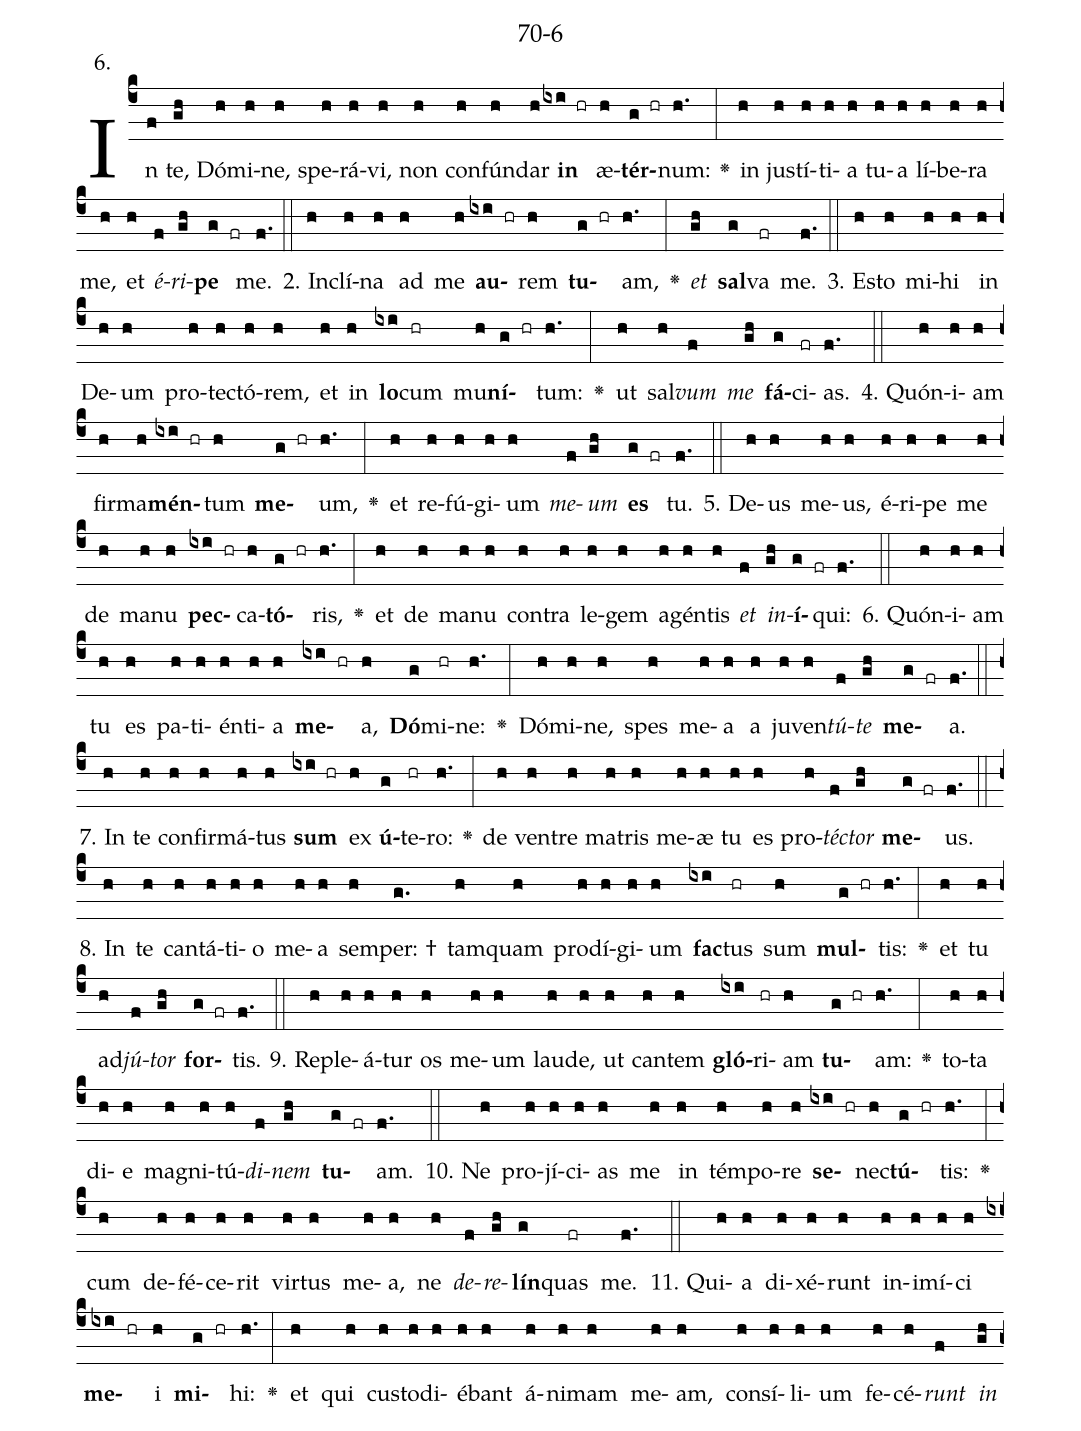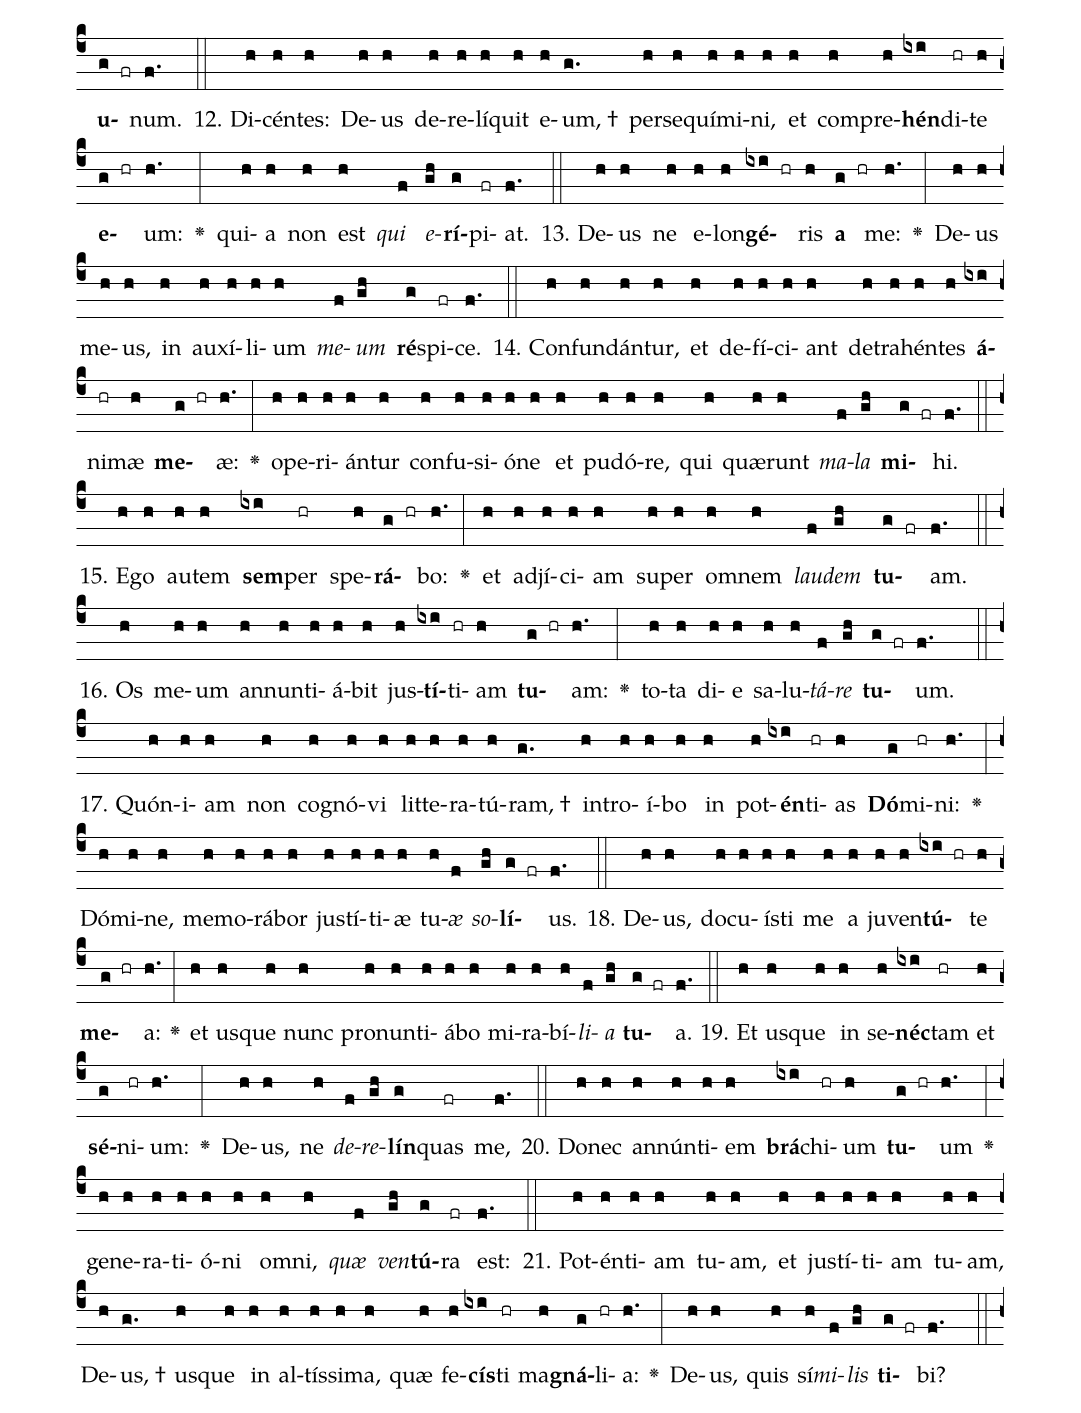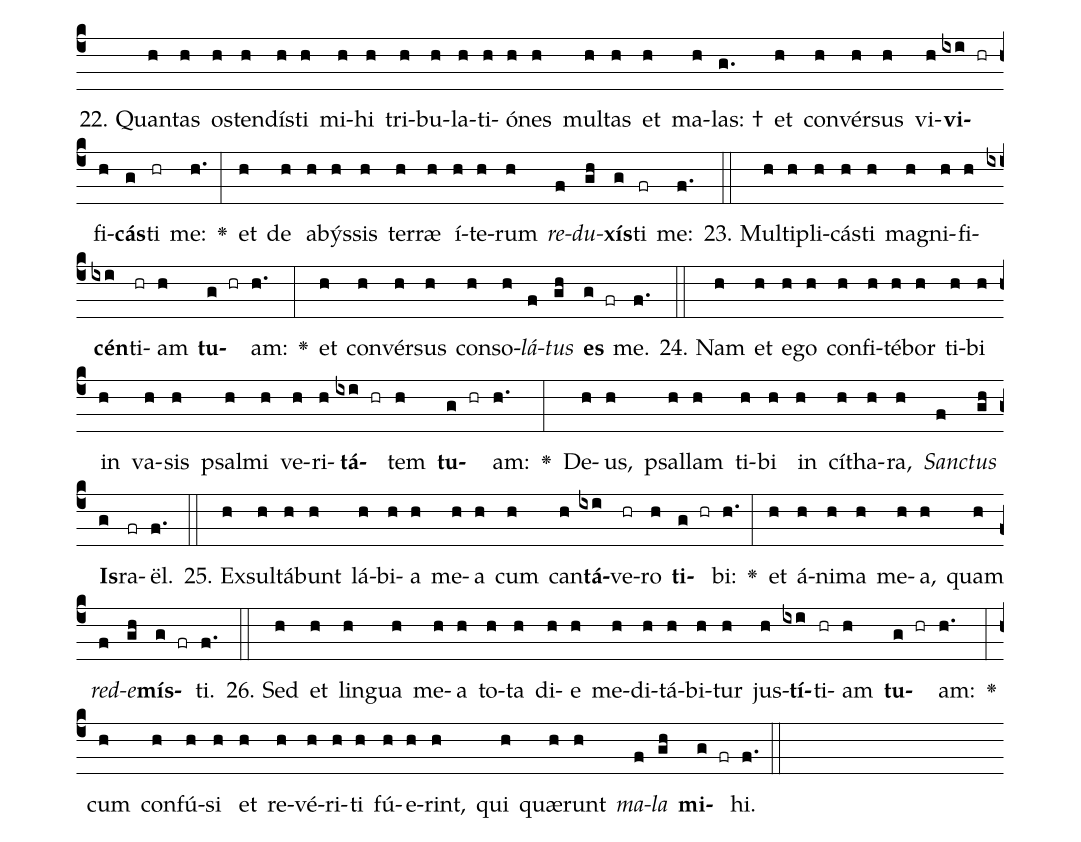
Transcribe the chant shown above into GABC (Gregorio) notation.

name: 70-6;
annotation: 6.;
%%
(c4)In(f) te,(gh) Dó(h)mi(h)ne,(h) spe(h)rá(h)vi,(h) non(h) con(h)fún(h)dar(h) <b>in</b>(ixi hr) æ(h)<b>tér</b>(g hr)num:(h.) <v>\greheightstar</v>(:) in(h) jus(h)tí(h)ti(h)a(h) tu(h)a(h) lí(h)be(h)ra(h) me,(h) et(h) <i>é</i>(f)<i>ri</i>(gh)<b>pe</b>(g fr) me.(f.) (::)
2. In(h)clí(h)na(h) ad(h) me(h) <b>au</b>(ixi hr)rem(h) <b>tu</b>(g hr)am,(h.) <v>\greheightstar</v>(:) <i>et</i>(gh) <b>sal</b>(g)va(fr) me.(f.) (::)
3. Es(h)to(h) mi(h)hi(h) in(h) De(h)um(h) pro(h)tec(h)tó(h)rem,(h) et(h) in(h) <b>lo</b>(ixi)cum(hr) mu(h)<b>ní</b>(g hr)tum:(h.) <v>\greheightstar</v>(:) ut(h) sal(h)<i>vum</i>(f) <i>me</i>(gh) <b>fá</b>(g)ci(fr)as.(f.) (::)
4. Quón(h)i(h)am(h) fir(h)ma(h)<b>mén</b>(ixi hr)tum(h) <b>me</b>(g hr)um,(h.) <v>\greheightstar</v>(:) et(h) re(h)fú(h)gi(h)um(h) <i>me</i>(f)<i>um</i>(gh) <b>es</b>(g fr) tu.(f.) (::)
5. De(h)us(h) me(h)us,(h) é(h)ri(h)pe(h) me(h) de(h) ma(h)nu(h) <b>pec</b>(ixi hr)ca(h)<b>tó</b>(g hr)ris,(h.) <v>\greheightstar</v>(:) et(h) de(h) ma(h)nu(h) con(h)tra(h) le(h)gem(h) a(h)gén(h)tis(h) <i>et</i>(f) <i>in</i>(gh)<b>í</b>(g fr)qui:(f.) (::)
6. Quón(h)i(h)am(h) tu(h) es(h) pa(h)ti(h)én(h)ti(h)a(h) <b>me</b>(ixi hr)a,(h) <b>Dó</b>(g)mi(hr)ne:(h.) <v>\greheightstar</v>(:) Dó(h)mi(h)ne,(h) spes(h) me(h)a(h) a(h) ju(h)ven(h)<i>tú</i>(f)<i>te</i>(gh) <b>me</b>(g fr)a.(f.) (::)
7. In(h) te(h) con(h)fir(h)má(h)tus(h) <b>sum</b>(ixi hr) ex(h) <b>ú</b>(g)te(hr)ro:(h.) <v>\greheightstar</v>(:) de(h) ven(h)tre(h) ma(h)tris(h) me(h)æ(h) tu(h) es(h) pro(h)<i>téc</i>(f)<i>tor</i>(gh) <b>me</b>(g fr)us.(f.) (::)
8. In(h) te(h) can(h)tá(h)ti(h)o(h) me(h)a(h) sem(h)per: †(g.) tam(h)quam(h) prod(h)í(h)gi(h)um(h) <b>fac</b>(ixi)tus(hr) sum(h) <b>mul</b>(g hr)tis:(h.) <v>\greheightstar</v>(:) et(h) tu(h) ad(h)<i>jú</i>(f)<i>tor</i>(gh) <b>for</b>(g fr)tis.(f.) (::)
9. Re(h)ple(h)á(h)tur(h) os(h) me(h)um(h) lau(h)de,(h) ut(h) can(h)tem(h) <b>gló</b>(ixi)ri(hr)am(h) <b>tu</b>(g hr)am:(h.) <v>\greheightstar</v>(:) to(h)ta(h) di(h)e(h) ma(h)gni(h)tú(h)<i>di</i>(f)<i>nem</i>(gh) <b>tu</b>(g fr)am.(f.) (::)
10. Ne(h) pro(h)jí(h)ci(h)as(h) me(h) in(h) tém(h)po(h)re(h) <b>se</b>(ixi hr)nec(h)<b>tú</b>(g hr)tis:(h.) <v>\greheightstar</v>(:) cum(h) de(h)fé(h)ce(h)rit(h) vir(h)tus(h) me(h)a,(h) ne(h) <i>de</i>(f)<i>re</i>(gh)<b>lín</b>(g)quas(fr) me.(f.) (::)
11. Qui(h)a(h) di(h)xé(h)runt(h) in(h)i(h)mí(h)ci(h) <b>me</b>(ixi hr)i(h) <b>mi</b>(g hr)hi:(h.) <v>\greheightstar</v>(:) et(h) qui(h) cus(h)to(h)di(h)é(h)bant(h) á(h)ni(h)mam(h) me(h)am,(h) con(h)sí(h)li(h)um(h) fe(h)cé(h)<i>runt</i>(f) <i>in</i>(gh) <b>u</b>(g fr)num.(f.) (::)
12. Di(h)cén(h)tes:(h) De(h)us(h) de(h)re(h)lí(h)quit(h) e(h)um, †(g.) per(h)se(h)quí(h)mi(h)ni,(h) et(h) com(h)pre(h)<b>hén</b>(ixi)di(hr)te(h) <b>e</b>(g hr)um:(h.) <v>\greheightstar</v>(:) qui(h)a(h) non(h) est(h) <i>qui</i>(f) <i>e</i>(gh)<b>rí</b>(g)pi(fr)at.(f.) (::)
13. De(h)us(h) ne(h) e(h)lon(h)<b>gé</b>(ixi hr)ris(h) <b>a</b>(g hr) me:(h.) <v>\greheightstar</v>(:) De(h)us(h) me(h)us,(h) in(h) au(h)xí(h)li(h)um(h) <i>me</i>(f)<i>um</i>(gh) <b>ré</b>(g)spi(fr)ce.(f.) (::)
14. Con(h)fun(h)dán(h)tur,(h) et(h) de(h)fí(h)ci(h)ant(h) de(h)tra(h)hén(h)tes(h) <b>á</b>(ixi)ni(hr)mæ(h) <b>me</b>(g hr)æ:(h.) <v>\greheightstar</v>(:) o(h)pe(h)ri(h)án(h)tur(h) con(h)fu(h)si(h)ó(h)ne(h) et(h) pu(h)dó(h)re,(h) qui(h) quæ(h)runt(h) <i>ma</i>(f)<i>la</i>(gh) <b>mi</b>(g fr)hi.(f.) (::)
15. E(h)go(h) au(h)tem(h) <b>sem</b>(ixi)per(hr) spe(h)<b>rá</b>(g hr)bo:(h.) <v>\greheightstar</v>(:) et(h) ad(h)jí(h)ci(h)am(h) su(h)per(h) om(h)nem(h) <i>lau</i>(f)<i>dem</i>(gh) <b>tu</b>(g fr)am.(f.) (::)
16. Os(h) me(h)um(h) an(h)nun(h)ti(h)á(h)bit(h) jus(h)<b>tí</b>(ixi)ti(hr)am(h) <b>tu</b>(g hr)am:(h.) <v>\greheightstar</v>(:) to(h)ta(h) di(h)e(h) sa(h)lu(h)<i>tá</i>(f)<i>re</i>(gh) <b>tu</b>(g fr)um.(f.) (::)
17. Quón(h)i(h)am(h) non(h) co(h)gnó(h)vi(h) lit(h)te(h)ra(h)tú(h)ram, †(g.) in(h)tro(h)í(h)bo(h) in(h) pot(h)<b>én</b>(ixi)ti(hr)as(h) <b>Dó</b>(g)mi(hr)ni:(h.) <v>\greheightstar</v>(:) Dó(h)mi(h)ne,(h) me(h)mo(h)rá(h)bor(h) jus(h)tí(h)ti(h)æ(h) tu(h)<i>æ</i>(f) <i>so</i>(gh)<b>lí</b>(g fr)us.(f.) (::)
18. De(h)us,(h) do(h)cu(h)ís(h)ti(h) me(h) a(h) ju(h)ven(h)<b>tú</b>(ixi hr)te(h) <b>me</b>(g hr)a:(h.) <v>\greheightstar</v>(:) et(h) us(h)que(h) nunc(h) pro(h)nun(h)ti(h)á(h)bo(h) mi(h)ra(h)bí(h)<i>li</i>(f)<i>a</i>(gh) <b>tu</b>(g fr)a.(f.) (::)
19. Et(h) us(h)que(h) in(h) se(h)<b>néc</b>(ixi)tam(hr) et(h) <b>sé</b>(g)ni(hr)um:(h.) <v>\greheightstar</v>(:) De(h)us,(h) ne(h) <i>de</i>(f)<i>re</i>(gh)<b>lín</b>(g)quas(fr) me,(f.) (::)
20. Do(h)nec(h) an(h)nún(h)ti(h)em(h) <b>brá</b>(ixi)chi(hr)um(h) <b>tu</b>(g hr)um(h.) <v>\greheightstar</v>(:) ge(h)ne(h)ra(h)ti(h)ó(h)ni(h) om(h)ni,(h) <i>quæ</i>(f) <i>ven</i>(gh)<b>tú</b>(g)ra(fr) est:(f.) (::)
21. Pot(h)én(h)ti(h)am(h) tu(h)am,(h) et(h) jus(h)tí(h)ti(h)am(h) tu(h)am,(h) De(h)us, †(g.) us(h)que(h) in(h) al(h)tís(h)si(h)ma,(h) quæ(h) fe(h)<b>cís</b>(ixi)ti(hr) ma(h)<b>gná</b>(g)li(hr)a:(h.) <v>\greheightstar</v>(:) De(h)us,(h) quis(h) sí(h)<i>mi</i>(f)<i>lis</i>(gh) <b>ti</b>(g fr)bi?(f.) (::)
22. Quan(h)tas(h) os(h)ten(h)dís(h)ti(h) mi(h)hi(h) tri(h)bu(h)la(h)ti(h)ó(h)nes(h) mul(h)tas(h) et(h) ma(h)las: †(g.) et(h) con(h)vér(h)sus(h) vi(h)<b>vi</b>(ixi hr)fi(h)<b>cás</b>(g)ti(hr) me:(h.) <v>\greheightstar</v>(:) et(h) de(h) a(h)býs(h)sis(h) ter(h)ræ(h) í(h)te(h)rum(h) <i>re</i>(f)<i>du</i>(gh)<b>xís</b>(g)ti(fr) me:(f.) (::)
23. Mul(h)ti(h)pli(h)cás(h)ti(h) ma(h)gni(h)fi(h)<b>cén</b>(ixi)ti(hr)am(h) <b>tu</b>(g hr)am:(h.) <v>\greheightstar</v>(:) et(h) con(h)vér(h)sus(h) con(h)so(h)<i>lá</i>(f)<i>tus</i>(gh) <b>es</b>(g fr) me.(f.) (::)
24. Nam(h) et(h) e(h)go(h) con(h)fi(h)té(h)bor(h) ti(h)bi(h) in(h) va(h)sis(h) psal(h)mi(h) ve(h)ri(h)<b>tá</b>(ixi hr)tem(h) <b>tu</b>(g hr)am:(h.) <v>\greheightstar</v>(:) De(h)us,(h) psal(h)lam(h) ti(h)bi(h) in(h) cí(h)tha(h)ra,(h) <i>Sanc</i>(f)<i>tus</i>(gh) <b>Is</b>(g)ra(fr)ël.(f.) (::)
25. Ex(h)sul(h)tá(h)bunt(h) lá(h)bi(h)a(h) me(h)a(h) cum(h) can(h)<b>tá</b>(ixi)ve(hr)ro(h) <b>ti</b>(g hr)bi:(h.) <v>\greheightstar</v>(:) et(h) á(h)ni(h)ma(h) me(h)a,(h) quam(h) <i>red</i>(f)<i>e</i>(gh)<b>mís</b>(g fr)ti.(f.) (::)
26. Sed(h) et(h) lin(h)gua(h) me(h)a(h) to(h)ta(h) di(h)e(h) me(h)di(h)tá(h)bi(h)tur(h) jus(h)<b>tí</b>(ixi)ti(hr)am(h) <b>tu</b>(g hr)am:(h.) <v>\greheightstar</v>(:) cum(h) con(h)fú(h)si(h) et(h) re(h)vé(h)ri(h)ti(h) fú(h)e(h)rint,(h) qui(h) quæ(h)runt(h) <i>ma</i>(f)<i>la</i>(gh) <b>mi</b>(g fr)hi.(f.) (::)
